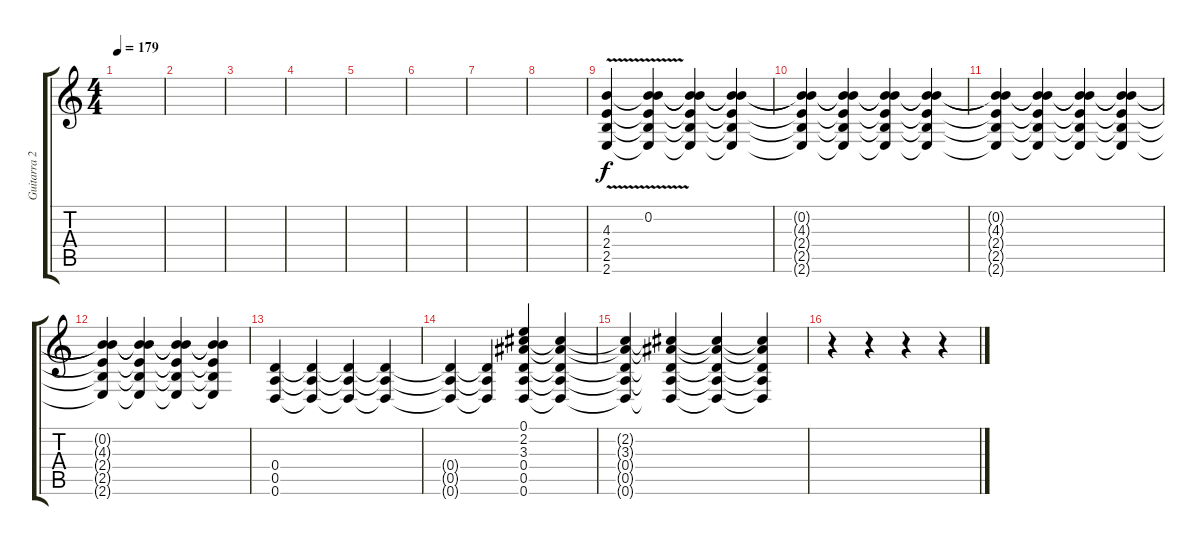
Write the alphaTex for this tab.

\track ("Guitarra 2" "Guitarra 2") {instrument electricguitarclean}
\staff {score tabs}
\tuning (E4 B3 G3 D3 A2 D2) {hide}
\ts (4 4)
\tempo 179
\clef g2
\ks c
|
|
|
|
|
|
|
|
(4.3{v} 2.4{v} 2.5{v} 2.6{v}).4{instrument distortionguitar} (0.2 4.3{t} 2.4{t} 2.5{t} 2.6{t}).4 (0.2{t} 4.3{t} 2.4{t} 2.5{t} 2.6{t}).4 (0.2{t} 4.3{t} 2.4{t} 2.5{t} 2.6{t}).4 |
(0.2{t} 4.3{t} 2.4{t} 2.5{t} 2.6{t}).4 (0.2{t} 4.3{t} 2.4{t} 2.5{t} 2.6{t}).4 (0.2{t} 4.3{t} 2.4{t} 2.5{t} 2.6{t}).4 (0.2{t} 4.3{t} 2.4{t} 2.5{t} 2.6{t}).4 |
(0.2{t} 4.3{t} 2.4{t} 2.5{t} 2.6{t}).4 (0.2{t} 4.3{t} 2.4{t} 2.5{t} 2.6{t}).4 (0.2{t} 4.3{t} 2.4{t} 2.5{t} 2.6{t}).4 (0.2{t} 4.3{t} 2.4{t} 2.5{t} 2.6{t}).4 |
(0.2{t} 4.3{t} 2.4{t} 2.5{t} 2.6{t}).4 (0.2{t} 4.3{t} 2.4{t} 2.5{t} 2.6{t}).4 (0.2{t} 4.3{t} 2.4{t} 2.5{t} 2.6{t}).4 (0.2{t} 4.3{t} 2.4{t} 2.5{t} 2.6{t}).4 |
(0.4 0.5 0.6).4 (0.4{t} 0.5{t} 0.6{t}).4 (0.4{t} 0.5{t} 0.6{t}).4 (0.4{t} 0.5{t} 0.6{t}).4 |
(0.4{t} 0.5{t} 0.6{t}).4 (0.4{t} 0.5{t} 0.6{t}).4 (0.1 2.2 3.3 0.4 0.5 0.6).4 (2.2{t} 3.3{t} 0.4{t} 0.5{t} 0.6{t}).4 |
(2.2{t} 3.3{t} 0.4{t} 0.5{t} 0.6{t}).4 (2.2{t} 3.3{t} 0.4{t} 0.5{t} 0.6{t}).4 (2.2{t} 3.3{t} 0.4{t} 0.5{t} 0.6{t}).4 (2.2{t} 3.3{t} 0.4{t} 0.5{t} 0.6{t}).4 |
r.4 r.4 r.4 r.4
